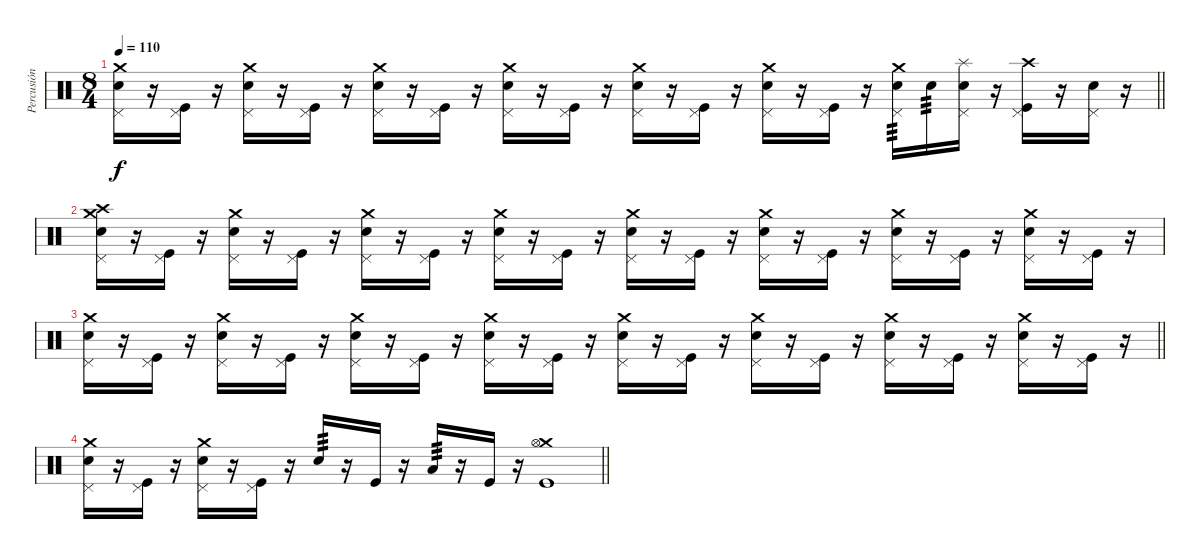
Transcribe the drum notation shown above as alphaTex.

\track ("Percusión" "Percusión") {instrument percussion}
\staff {score}
\articulation defaults
\ts (8 4)
\tempo 110
\clef neutral
\barLineRight lightlight
\ks c
("Crash medium (hit)" "Pedal Hi-Hat (hit)" "Electric Snare (hit)").16{dy f} r.16 ("Pedal Hi-Hat (hit)" "Kick (hit)").16 r.16 ("Crash medium (hit)" "Pedal Hi-Hat (hit)" "Electric Snare (hit)").16 r.16 ("Pedal Hi-Hat (hit)" "Kick (hit)").16 r.16 ("Crash medium (hit)" "Pedal Hi-Hat (hit)" "Electric Snare (hit)").16 r.16 ("Pedal Hi-Hat (hit)" "Kick (hit)").16 r.16 ("Crash medium (hit)" "Pedal Hi-Hat (hit)" "Electric Snare (hit)").16 r.16 ("Pedal Hi-Hat (hit)" "Kick (hit)").16 r.16 ("Crash medium (hit)" "Pedal Hi-Hat (hit)" "Electric Snare (hit)").16 r.16 ("Pedal Hi-Hat (hit)" "Kick (hit)").16 r.16 ("Crash medium (hit)" "Pedal Hi-Hat (hit)" "Electric Snare (hit)").16 r.16 ("Pedal Hi-Hat (hit)" "Kick (hit)").16 r.16 ("Crash medium (hit)" "Pedal Hi-Hat (hit)" "Electric Snare (hit)").16{tp 3} "Electric Snare (hit)".16{tp 3} ("Splash (hit)" "Pedal Hi-Hat (hit)" "Electric Snare (hit)").16 r.16 ("Crash high (hit)" "Pedal Hi-Hat (hit)" "Kick (hit)").16 r.16 ("Pedal Hi-Hat (hit)" "Electric Snare (hit)").16 r.16 |
("Crash high (hit)" "Crash medium (hit)" "Pedal Hi-Hat (hit)" "Electric Snare (hit)").16 r.16 ("Pedal Hi-Hat (hit)" "Kick (hit)").16 r.16 ("Crash medium (hit)" "Pedal Hi-Hat (hit)" "Electric Snare (hit)").16 r.16 ("Pedal Hi-Hat (hit)" "Kick (hit)").16 r.16 ("Crash medium (hit)" "Pedal Hi-Hat (hit)" "Electric Snare (hit)").16 r.16 ("Pedal Hi-Hat (hit)" "Kick (hit)").16 r.16 ("Crash medium (hit)" "Pedal Hi-Hat (hit)" "Electric Snare (hit)").16 r.16 ("Pedal Hi-Hat (hit)" "Kick (hit)").16 r.16 ("Crash medium (hit)" "Pedal Hi-Hat (hit)" "Electric Snare (hit)").16 r.16 ("Pedal Hi-Hat (hit)" "Kick (hit)").16 r.16 ("Crash medium (hit)" "Pedal Hi-Hat (hit)" "Electric Snare (hit)").16 r.16 ("Pedal Hi-Hat (hit)" "Kick (hit)").16 r.16 ("Crash medium (hit)" "Pedal Hi-Hat (hit)" "Electric Snare (hit)").16 r.16 ("Pedal Hi-Hat (hit)" "Kick (hit)").16 r.16 ("Crash medium (hit)" "Pedal Hi-Hat (hit)" "Electric Snare (hit)").16 r.16 ("Pedal Hi-Hat (hit)" "Kick (hit)").16 r.16 |
\barLineRight lightlight
("Crash medium (hit)" "Pedal Hi-Hat (hit)" "Electric Snare (hit)").16 r.16 ("Pedal Hi-Hat (hit)" "Kick (hit)").16 r.16 ("Crash medium (hit)" "Pedal Hi-Hat (hit)" "Electric Snare (hit)").16 r.16 ("Pedal Hi-Hat (hit)" "Kick (hit)").16 r.16 ("Crash medium (hit)" "Pedal Hi-Hat (hit)" "Electric Snare (hit)").16 r.16 ("Pedal Hi-Hat (hit)" "Kick (hit)").16 r.16 ("Crash medium (hit)" "Pedal Hi-Hat (hit)" "Electric Snare (hit)").16 r.16 ("Pedal Hi-Hat (hit)" "Kick (hit)").16 r.16 ("Crash medium (hit)" "Pedal Hi-Hat (hit)" "Electric Snare (hit)").16 r.16 ("Pedal Hi-Hat (hit)" "Kick (hit)").16 r.16 ("Crash medium (hit)" "Pedal Hi-Hat (hit)" "Electric Snare (hit)").16 r.16 ("Pedal Hi-Hat (hit)" "Kick (hit)").16 r.16 ("Crash medium (hit)" "Pedal Hi-Hat (hit)" "Electric Snare (hit)").16 r.16 ("Pedal Hi-Hat (hit)" "Kick (hit)").16 r.16 ("Crash medium (hit)" "Pedal Hi-Hat (hit)" "Electric Snare (hit)").16 r.16 ("Pedal Hi-Hat (hit)" "Kick (hit)").16 r.16 |
\barLineRight lightlight
("Crash medium (hit)" "Pedal Hi-Hat (hit)" "Electric Snare (hit)").16 r.16 ("Pedal Hi-Hat (hit)" "Kick (hit)").16 r.16 ("Crash medium (hit)" "Pedal Hi-Hat (hit)" "Electric Snare (hit)").16 r.16 ("Pedal Hi-Hat (hit)" "Kick (hit)").16 r.16 "Electric Snare (hit)".16{tp 3} r.16 "Kick (hit)".16 r.16 "Low Tom (hit)".16{tp 3} r.16 "Kick (hit)".16 r.16 ("Crash medium (hit)" "Hi-Hat (open)" "Kick (hit)").1
